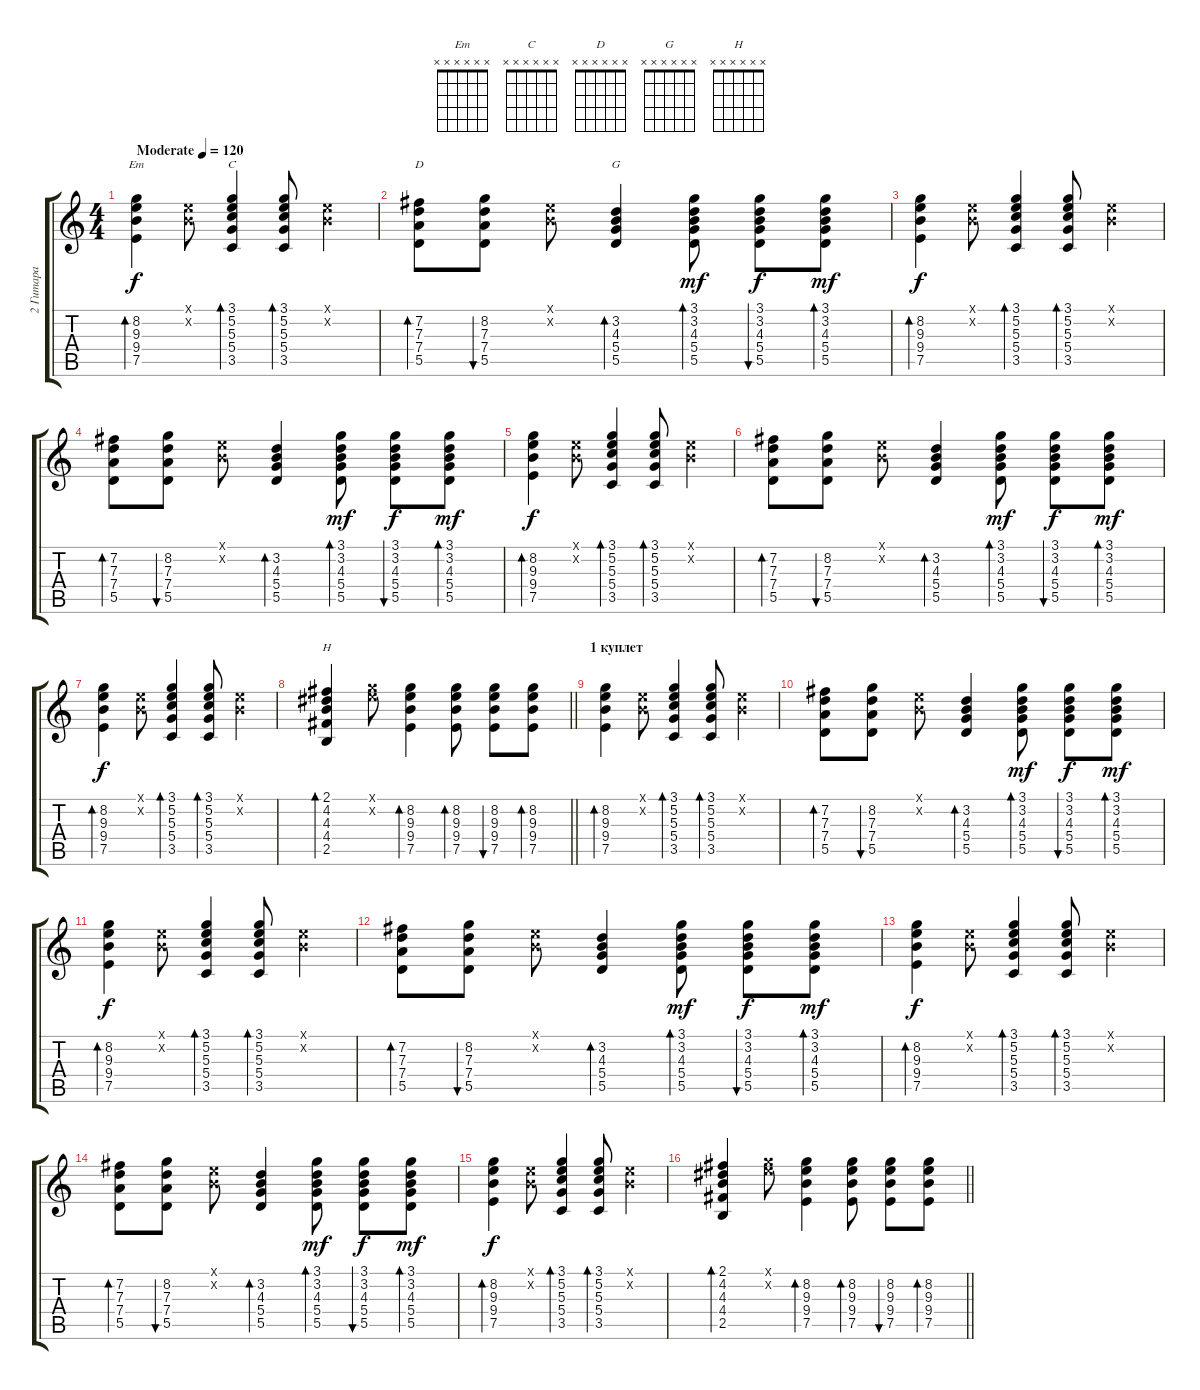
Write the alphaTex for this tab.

\track ("2 Гитара" "2 Гитара") {instrument acousticguitarsteel}
\staff {score tabs}
\tuning (E4 B3 G3 D3 A2 E2) {hide}
\chord ("Em" x x x x x x)
\chord ("C" x x x x x x)
\chord ("D" x x x x x x)
\chord ("G" x x x x x x)
\chord ("H" x x x x x x)
\ts (4 4)
\tempo (120 "Moderate")
\clef g2
\ks c
(8.2 9.3 9.4 7.5).4{bd 30 ch "Em" dy f instrument acousticguitarsteel} (0.1{x} 0.2{x}).8 (3.1 5.2 5.3 5.4 3.5).4{bd 30 ch "C"} (3.1 5.2 5.3 5.4 3.5).8{bd 30} (0.1{x} 0.2{x}).4 |
(7.2 7.3 7.4 5.5).8{bd 30 ch "D"} (8.2 7.3 7.4 5.5).8{bu 30} (0.1{x} 0.2{x}).8 (3.2 4.3 5.4 5.5).4{bd 30 ch "G"} (3.1 3.2 4.3 5.4 5.5).8{bd 30 dy mf} (3.1 3.2 4.3 5.4 5.5).8{bu 30 dy f} (3.1 3.2 4.3 5.4 5.5).8{bd 30 dy mf} |
(8.2 9.3 9.4 7.5).4{bd 30 dy f} (0.1{x} 0.2{x}).8 (3.1 5.2 5.3 5.4 3.5).4{bd 30} (3.1 5.2 5.3 5.4 3.5).8{bd 30} (0.1{x} 0.2{x}).4 |
(7.2 7.3 7.4 5.5).8{bd 30} (8.2 7.3 7.4 5.5).8{bu 30} (0.1{x} 0.2{x}).8 (3.2 4.3 5.4 5.5).4{bd 30} (3.1 3.2 4.3 5.4 5.5).8{bd 30 dy mf} (3.1 3.2 4.3 5.4 5.5).8{bu 30 dy f} (3.1 3.2 4.3 5.4 5.5).8{bd 30 dy mf} |
(8.2 9.3 9.4 7.5).4{bd 30 dy f} (0.1{x} 0.2{x}).8 (3.1 5.2 5.3 5.4 3.5).4{bd 30} (3.1 5.2 5.3 5.4 3.5).8{bd 30} (0.1{x} 0.2{x}).4 |
(7.2 7.3 7.4 5.5).8{bd 30} (8.2 7.3 7.4 5.5).8{bu 30} (0.1{x} 0.2{x}).8 (3.2 4.3 5.4 5.5).4{bd 30} (3.1 3.2 4.3 5.4 5.5).8{bd 30 dy mf} (3.1 3.2 4.3 5.4 5.5).8{bu 30 dy f} (3.1 3.2 4.3 5.4 5.5).8{bd 30 dy mf} |
(8.2 9.3 9.4 7.5).4{bd 30 dy f} (0.1{x} 0.2{x}).8 (3.1 5.2 5.3 5.4 3.5).4{bd 30} (3.1 5.2 5.3 5.4 3.5).8{bd 30} (0.1{x} 0.2{x}).4 |
\barLineRight lightlight
(2.1 4.2 4.3 4.4 2.5).4{bd 30 ch "H"} (0.1{x} 8.2{x}).8 (8.2 9.3 9.4 7.5).4{bd 30} (8.2 9.3 9.4 7.5).8{bd 30} (8.2 9.3 9.4 7.5).8{bu 30} (8.2 9.3 9.4 7.5).8{bd 30} |
\section ("" "1 куплет")
(8.2 9.3 9.4 7.5).4{bd 30} (0.1{x} 0.2{x}).8 (3.1 5.2 5.3 5.4 3.5).4{bd 30} (3.1 5.2 5.3 5.4 3.5).8{bd 30} (0.1{x} 0.2{x}).4 |
(7.2 7.3 7.4 5.5).8{bd 30} (8.2 7.3 7.4 5.5).8{bu 30} (0.1{x} 0.2{x}).8 (3.2 4.3 5.4 5.5).4{bd 30} (3.1 3.2 4.3 5.4 5.5).8{bd 30 dy mf} (3.1 3.2 4.3 5.4 5.5).8{bu 30 dy f} (3.1 3.2 4.3 5.4 5.5).8{bd 30 dy mf} |
(8.2 9.3 9.4 7.5).4{bd 30 dy f} (0.1{x} 0.2{x}).8 (3.1 5.2 5.3 5.4 3.5).4{bd 30} (3.1 5.2 5.3 5.4 3.5).8{bd 30} (0.1{x} 0.2{x}).4 |
(7.2 7.3 7.4 5.5).8{bd 30} (8.2 7.3 7.4 5.5).8{bu 30} (0.1{x} 0.2{x}).8 (3.2 4.3 5.4 5.5).4{bd 30} (3.1 3.2 4.3 5.4 5.5).8{bd 30 dy mf} (3.1 3.2 4.3 5.4 5.5).8{bu 30 dy f} (3.1 3.2 4.3 5.4 5.5).8{bd 30 dy mf} |
(8.2 9.3 9.4 7.5).4{bd 30 dy f} (0.1{x} 0.2{x}).8 (3.1 5.2 5.3 5.4 3.5).4{bd 30} (3.1 5.2 5.3 5.4 3.5).8{bd 30} (0.1{x} 0.2{x}).4 |
(7.2 7.3 7.4 5.5).8{bd 30} (8.2 7.3 7.4 5.5).8{bu 30} (0.1{x} 0.2{x}).8 (3.2 4.3 5.4 5.5).4{bd 30} (3.1 3.2 4.3 5.4 5.5).8{bd 30 dy mf} (3.1 3.2 4.3 5.4 5.5).8{bu 30 dy f} (3.1 3.2 4.3 5.4 5.5).8{bd 30 dy mf} |
(8.2 9.3 9.4 7.5).4{bd 30 dy f} (0.1{x} 0.2{x}).8 (3.1 5.2 5.3 5.4 3.5).4{bd 30} (3.1 5.2 5.3 5.4 3.5).8{bd 30} (0.1{x} 0.2{x}).4 |
\barLineRight lightlight
(2.1 4.2 4.3 4.4 2.5).4{bd 30} (0.1{x} 8.2{x}).8 (8.2 9.3 9.4 7.5).4{bd 30} (8.2 9.3 9.4 7.5).8{bd 30} (8.2 9.3 9.4 7.5).8{bu 30} (8.2 9.3 9.4 7.5).8{bd 30}
